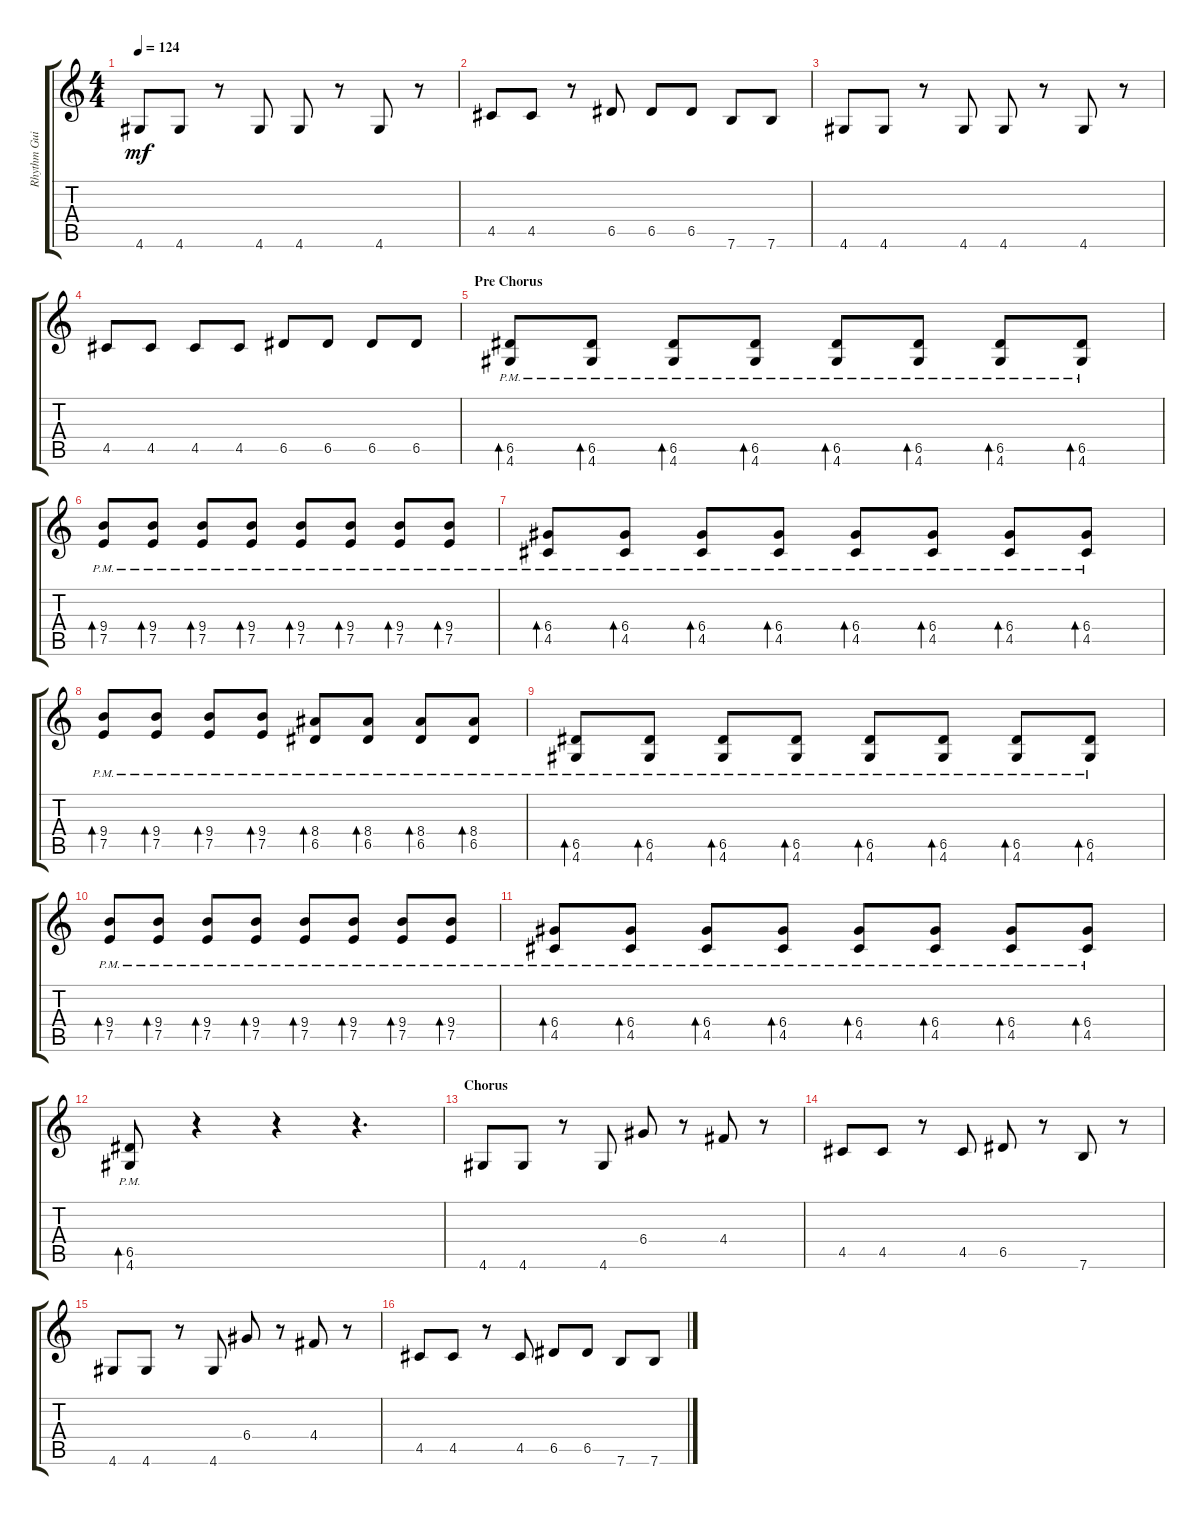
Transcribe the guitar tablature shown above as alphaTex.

\track ("Rhythm Guitar" "Rhythm Gui") {instrument overdrivenguitar}
\staff {score tabs}
\tuning (E4 B3 G3 D3 A2 E2) {hide}
\ts (4 4)
\tempo 124
\clef g2
\ks c
4.6.8{dy mf} 4.6.8 r.8 4.6.8 4.6.8 r.8 4.6.8 r.8 |
4.5.8 4.5.8 r.8 6.5.8 6.5.8 6.5.8 7.6.8 7.6.8 |
4.6.8 4.6.8 r.8 4.6.8 4.6.8 r.8 4.6.8 r.8 |
4.5.8 4.5.8 4.5.8 4.5.8 6.5.8 6.5.8 6.5.8 6.5.8 |
\section ("" "Pre Chorus")
(6.5{pm} 4.6{pm}).8{bd 30} (6.5{pm} 4.6{pm}).8{bd 30} (6.5{pm} 4.6{pm}).8{bd 30} (6.5{pm} 4.6{pm}).8{bd 30} (6.5{pm} 4.6{pm}).8{bd 30} (6.5{pm} 4.6{pm}).8{bd 30} (6.5{pm} 4.6{pm}).8{bd 30} (6.5{pm} 4.6{pm}).8{bd 30} |
(9.4{pm} 7.5{pm}).8{bd 30} (9.4{pm} 7.5{pm}).8{bd 30} (9.4{pm} 7.5{pm}).8{bd 30} (9.4{pm} 7.5{pm}).8{bd 30} (9.4{pm} 7.5{pm}).8{bd 30} (9.4{pm} 7.5{pm}).8{bd 30} (9.4{pm} 7.5{pm}).8{bd 30} (9.4{pm} 7.5{pm}).8{bd 30} |
(6.4{pm} 4.5{pm}).8{bd 30} (6.4{pm} 4.5{pm}).8{bd 30} (6.4{pm} 4.5{pm}).8{bd 30} (6.4{pm} 4.5{pm}).8{bd 30} (6.4{pm} 4.5{pm}).8{bd 30} (6.4{pm} 4.5{pm}).8{bd 30} (6.4{pm} 4.5{pm}).8{bd 30} (6.4{pm} 4.5{pm}).8{bd 30} |
(9.4{pm} 7.5{pm}).8{bd 30} (9.4{pm} 7.5{pm}).8{bd 30} (9.4{pm} 7.5{pm}).8{bd 30} (9.4{pm} 7.5{pm}).8{bd 30} (8.4{pm} 6.5{pm}).8{bd 30} (8.4{pm} 6.5{pm}).8{bd 30} (8.4{pm} 6.5{pm}).8{bd 30} (8.4{pm} 6.5{pm}).8{bd 30} |
(6.5{pm} 4.6{pm}).8{bd 30} (6.5{pm} 4.6{pm}).8{bd 30} (6.5{pm} 4.6{pm}).8{bd 30} (6.5{pm} 4.6{pm}).8{bd 30} (6.5{pm} 4.6{pm}).8{bd 30} (6.5{pm} 4.6{pm}).8{bd 30} (6.5{pm} 4.6{pm}).8{bd 30} (6.5{pm} 4.6{pm}).8{bd 30} |
(9.4{pm} 7.5{pm}).8{bd 30} (9.4{pm} 7.5{pm}).8{bd 30} (9.4{pm} 7.5{pm}).8{bd 30} (9.4{pm} 7.5{pm}).8{bd 30} (9.4{pm} 7.5{pm}).8{bd 30} (9.4{pm} 7.5{pm}).8{bd 30} (9.4{pm} 7.5{pm}).8{bd 30} (9.4{pm} 7.5{pm}).8{bd 30} |
(6.4{pm} 4.5{pm}).8{bd 30} (6.4{pm} 4.5{pm}).8{bd 30} (6.4{pm} 4.5{pm}).8{bd 30} (6.4{pm} 4.5{pm}).8{bd 30} (6.4{pm} 4.5{pm}).8{bd 30} (6.4{pm} 4.5{pm}).8{bd 30} (6.4{pm} 4.5{pm}).8{bd 30} (6.4{pm} 4.5{pm}).8{bd 30} |
(6.5{pm} 4.6{pm}).8{bd 30} r.4 r.4 r.4{d} |
\section ("" "Chorus")
4.6.8 4.6.8 r.8 4.6.8 6.4.8 r.8 4.4.8 r.8 |
4.5.8 4.5.8 r.8 4.5.8 6.5.8 r.8 7.6.8 r.8 |
4.6.8 4.6.8 r.8 4.6.8 6.4.8 r.8 4.4.8 r.8 |
4.5.8 4.5.8 r.8 4.5.8 6.5.8 6.5.8 7.6.8 7.6.8
